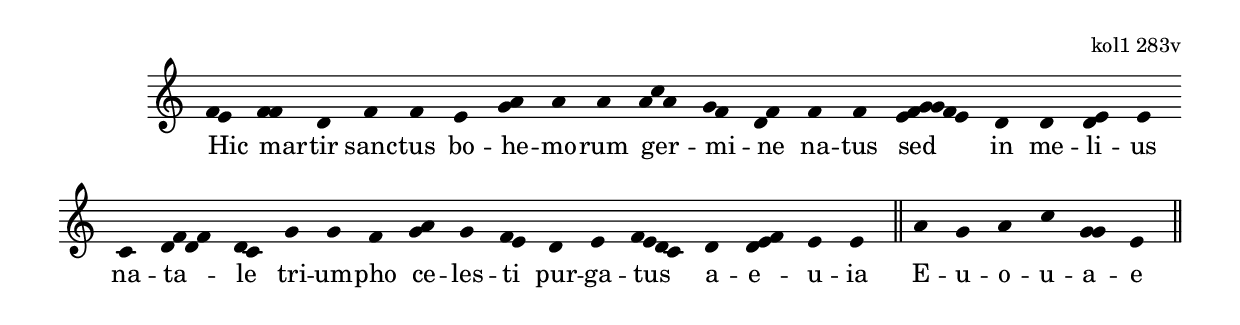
\version "2.19.32"

\include "../lib/synopsis.ily"

\score {
  \transpose c c' {
    \plainchant
    \melisma { f e } \bar "" \melisma { f f } d \bar "" f f \bar "" e \melisma { g a } a a \bar "" \melisma { a c' a } \melisma { g f } \melisma { d f } \bar "" f f \bar "" \melisma { e f g g f e } \bar "" d \bar "" d \melisma { d e } e \bar "" c \melisma { d f d f } \melisma { d c } \bar "" g g f \bar "" \melisma { g a } g \melisma { f e } \bar "" d e \melisma { f e d c } \bar "" d \melisma { d e f } e e \bar "||" a g a c' \melisma { g g } e \bar "||"
  }
  \addlyrics {
     Hic mar -- tir sanc -- tus bo -- he -- mo -- rum ger -- mi -- ne na -- tus sed in me -- li -- us na -- ta -- le tri -- um -- pho ce -- les -- ti pur -- ga -- tus a -- e -- u -- ia  E -- u -- o -- u -- a -- e
  }
  \header {
    quid = "antiphona"
    fontes = "kol1 283v"
  }
}